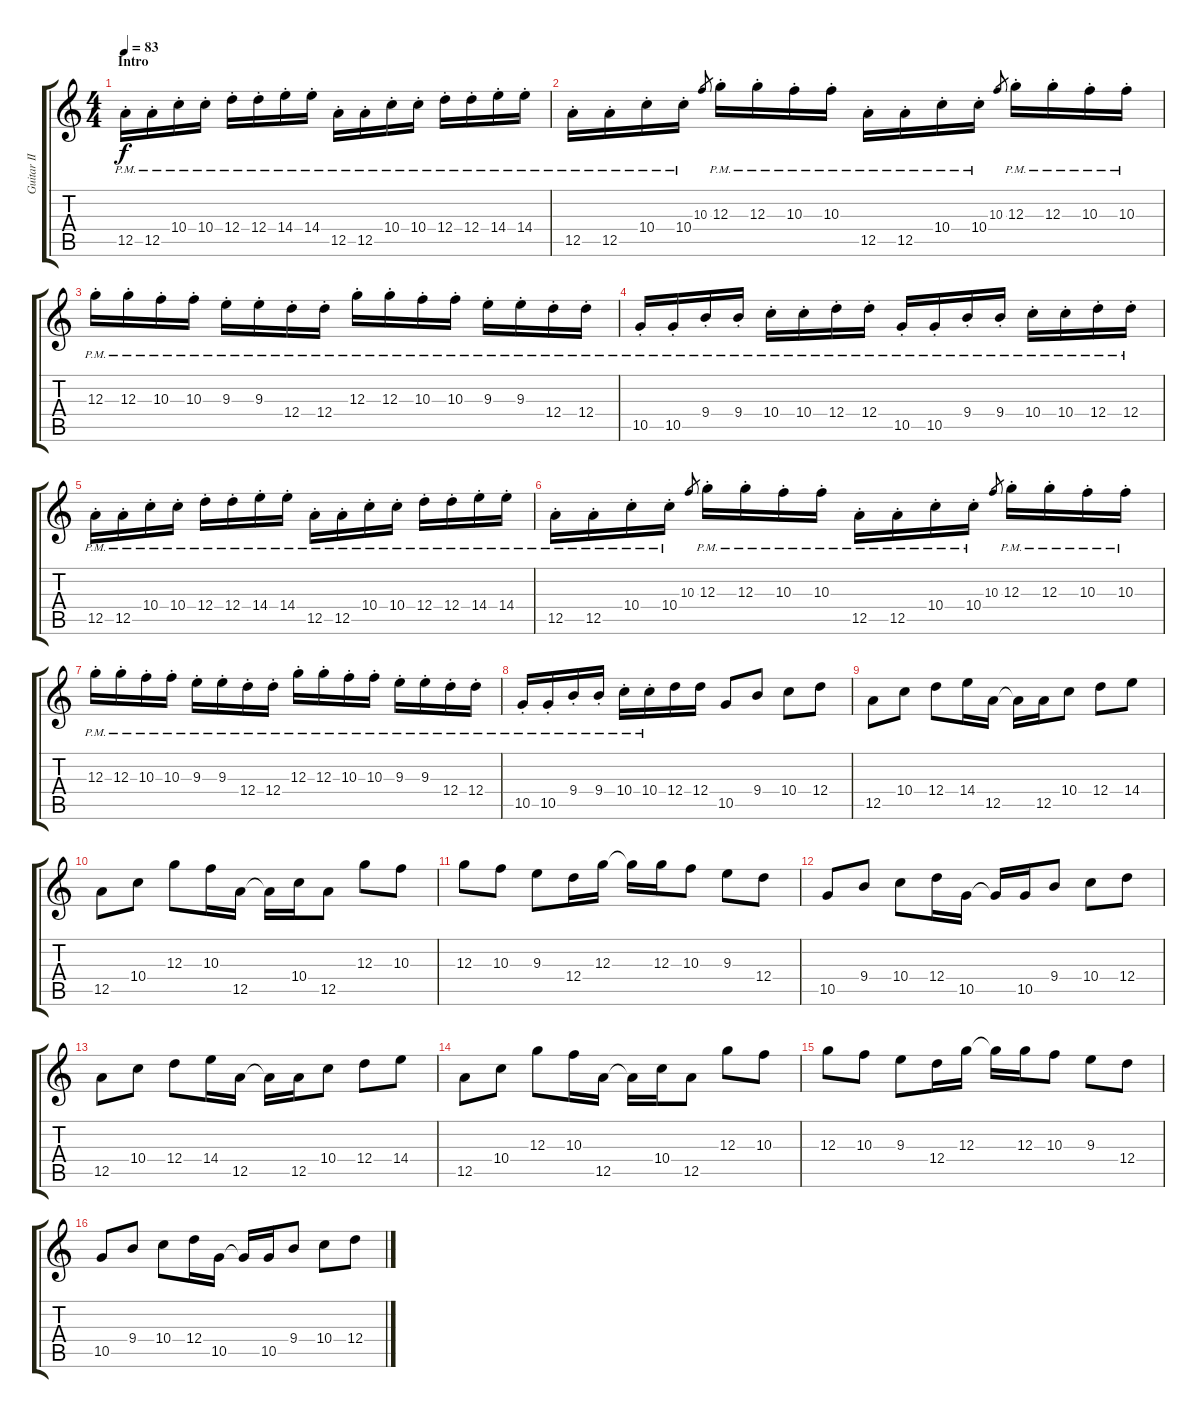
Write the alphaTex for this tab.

\track ("Guitar II" "Guitar II") {instrument distortionguitar}
\staff {score tabs}
\tuning (E4 B3 G3 D3 A2 E2) {hide}
\ts (4 4)
\section ("" "Intro")
\tempo 83
\clef g2
\ks c
12.5{pm st}.16{dy f instrument distortionguitar} 12.5{pm st}.16 10.4{pm st}.16 10.4{pm st}.16 12.4{pm st}.16 12.4{pm st}.16 14.4{pm st}.16 14.4{pm st}.16 12.5{pm st}.16 12.5{pm st}.16 10.4{pm st}.16 10.4{pm st}.16 12.4{pm st}.16 12.4{pm st}.16 14.4{pm st}.16 14.4{pm st}.16 |
12.5{pm st}.16 12.5{pm st}.16 10.4{pm st}.16 10.4{pm st}.16 10.3.8{gr} 12.3{pm st}.16 12.3{pm st}.16 10.3{pm st}.16 10.3{pm st}.16 12.5{pm st}.16 12.5{pm st}.16 10.4{pm st}.16 10.4{pm st}.16 10.3.8{gr} 12.3{pm st}.16 12.3{pm st}.16 10.3{pm st}.16 10.3{pm st}.16 |
12.3{pm st}.16 12.3{pm st}.16 10.3{pm st}.16 10.3{pm st}.16 9.3{pm st}.16 9.3{pm st}.16 12.4{pm st}.16 12.4{pm st}.16 12.3{pm st}.16 12.3{pm st}.16 10.3{pm st}.16 10.3{pm st}.16 9.3{pm st}.16 9.3{pm st}.16 12.4{pm st}.16 12.4{pm st}.16 |
10.5{pm st}.16 10.5{pm st}.16 9.4{pm st}.16 9.4{pm st}.16 10.4{pm st}.16 10.4{pm st}.16 12.4{pm st}.16 12.4{pm st}.16 10.5{pm st}.16 10.5{pm st}.16 9.4{pm st}.16 9.4{pm st}.16 10.4{pm st}.16 10.4{pm st}.16 12.4{pm st}.16 12.4{pm st}.16 |
12.5{pm st}.16 12.5{pm st}.16 10.4{pm st}.16 10.4{pm st}.16 12.4{pm st}.16 12.4{pm st}.16 14.4{pm st}.16 14.4{pm st}.16 12.5{pm st}.16 12.5{pm st}.16 10.4{pm st}.16 10.4{pm st}.16 12.4{pm st}.16 12.4{pm st}.16 14.4{pm st}.16 14.4{pm st}.16 |
12.5{pm st}.16 12.5{pm st}.16 10.4{pm st}.16 10.4{pm st}.16 10.3.8{gr} 12.3{pm st}.16 12.3{pm st}.16 10.3{pm st}.16 10.3{pm st}.16 12.5{pm st}.16 12.5{pm st}.16 10.4{pm st}.16 10.4{pm st}.16 10.3.8{gr} 12.3{pm st}.16 12.3{pm st}.16 10.3{pm st}.16 10.3{pm st}.16 |
12.3{pm st}.16 12.3{pm st}.16 10.3{pm st}.16 10.3{pm st}.16 9.3{pm st}.16 9.3{pm st}.16 12.4{pm st}.16 12.4{pm st}.16 12.3{pm st}.16 12.3{pm st}.16 10.3{pm st}.16 10.3{pm st}.16 9.3{pm st}.16 9.3{pm st}.16 12.4{pm st}.16 12.4{pm st}.16 |
10.5{pm st}.16 10.5{pm st}.16 9.4{pm st}.16 9.4{pm st}.16 10.4{pm st}.16 10.4{pm st}.16 12.4.16 12.4.16 10.5.8 9.4.8 10.4.8 12.4.8 |
12.5.8 10.4.8 12.4.8 14.4.16 12.5.16 12.5{t}.16 12.5.16 10.4.8 12.4.8 14.4.8 |
12.5.8 10.4.8 12.3.8 10.3.16 12.5.16 12.5{t}.16 10.4.16 12.5.8 12.3.8 10.3.8 |
12.3.8 10.3.8 9.3.8 12.4.16 12.3.16 12.3{t}.16 12.3.16 10.3.8 9.3.8 12.4.8 |
10.5.8 9.4.8 10.4.8 12.4.16 10.5.16 10.5{t}.16 10.5.16 9.4.8 10.4.8 12.4.8 |
12.5.8 10.4.8 12.4.8 14.4.16 12.5.16 12.5{t}.16 12.5.16 10.4.8 12.4.8 14.4.8 |
12.5.8 10.4.8 12.3.8 10.3.16 12.5.16 12.5{t}.16 10.4.16 12.5.8 12.3.8 10.3.8 |
12.3.8 10.3.8 9.3.8 12.4.16 12.3.16 12.3{t}.16 12.3.16 10.3.8 9.3.8 12.4.8 |
10.5.8 9.4.8 10.4.8 12.4.16 10.5.16 10.5{t}.16 10.5.16 9.4.8 10.4.8 12.4.8
